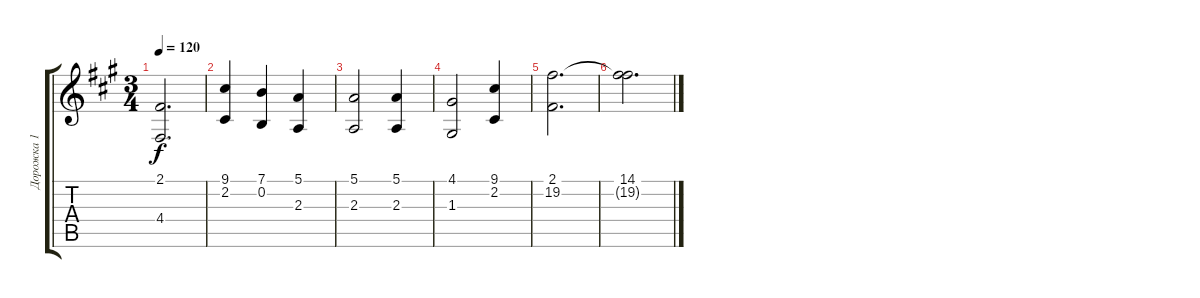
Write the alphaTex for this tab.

\track ("Дорожка 1" "Дорожка 1") {instrument acousticgrandpiano}
\staff {score tabs}
\tuning (E4 B3 G3 D3 A2 E2) {hide}
\ts (3 4)
\tempo 120
\clef g2
\ks a
(2.1 4.4).2{d dy f} |
(9.1 2.2).4 (7.1 0.2).4 (5.1 2.3).4 |
(5.1 2.3).2 (5.1 2.3).4 |
(4.1 1.3).2 (9.1 2.2).4 |
(2.1 19.2).2{d} |
(14.1 19.2{t}).2{d}
